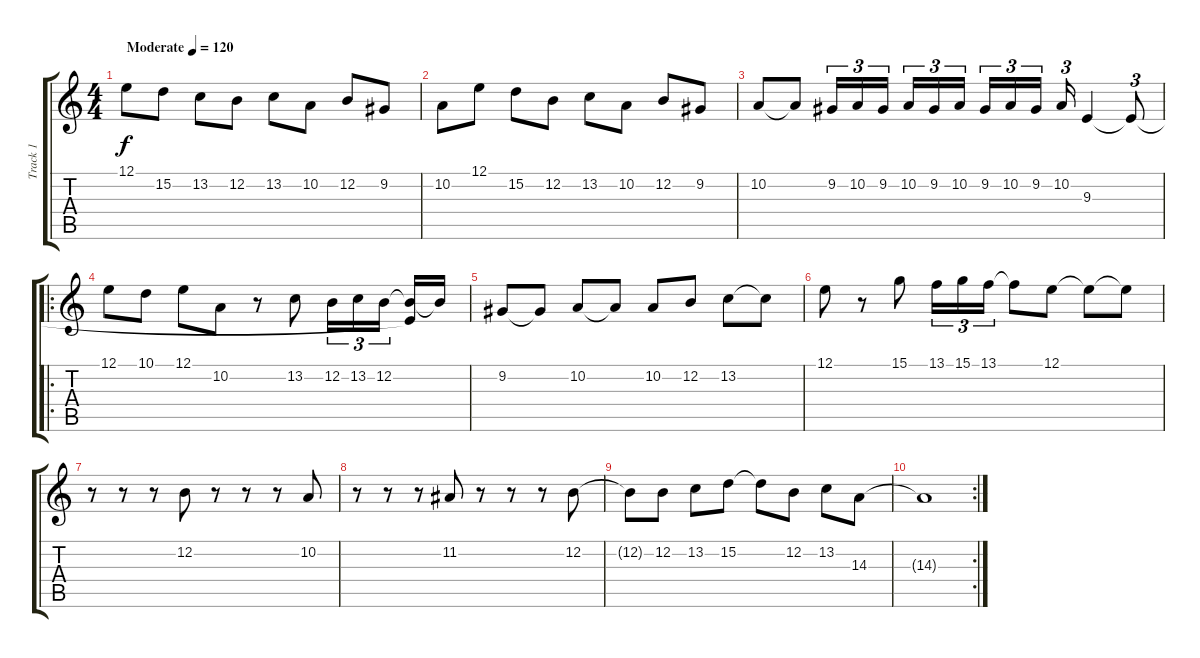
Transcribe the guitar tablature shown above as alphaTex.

\track ("Track 1" "Track 1") {instrument acousticgrandpiano}
\staff {score tabs}
\tuning (E4 B3 G3 D3 A2 E2) {hide}
\ts (4 4)
\tempo (120 "Moderate")
\clef g2
\ks c
12.1.8{dy f instrument acousticgrandpiano} 15.2.8 13.2.8 12.2.8 13.2.8 10.2.8 12.2.8 9.2.8 |
10.2.8 12.1.8 15.2.8 12.2.8 13.2.8 10.2.8 12.2.8 9.2.8 |
10.2.8 10.2{t}.8 9.2.16{tu (3 2)} 10.2.16{tu (3 2)} 9.2.16{tu (3 2) beam splitsecondary} 10.2.16{tu (3 2)} 9.2.16{tu (3 2)} 10.2.16{tu (3 2)} 9.2.16{tu (3 2)} 10.2.16{tu (3 2)} 9.2.16{tu (3 2) beam splitsecondary} 10.2.16{tu (3 2)} 9.3.4 9.3{t}.8{tu (3 2)} |
\ro
12.1.8 10.1.8 12.1.8 10.2.8 r.8 13.2.8 12.2.16{tu (3 2)} 13.2.16{tu (3 2)} 12.2.16{tu (3 2) beam splitsecondary} (12.2{t} 9.3{t}).16 12.2{t}.16 |
9.2.8 9.2{t}.8 10.2.8 10.2{t}.8 10.2.8 12.2.8 13.2.8 13.2{t}.8 |
12.1.8 r.8 15.1.8 13.1.16{tu (3 2)} 15.1.16{tu (3 2)} 13.1.16{tu (3 2)} 13.1{t}.8 12.1.8 12.1{t}.8 12.1{t}.8 |
r.8 r.8 r.8 12.2.8 r.8 r.8 r.8 10.2.8 |
r.8 r.8 r.8 11.2.8 r.8 r.8 r.8 12.2.8 |
12.2{t}.8 12.2.8 13.2.8 15.2.8 15.2{t}.8 12.2.8 13.2.8 14.3.8 |
\rc 2
14.3{t}.1
